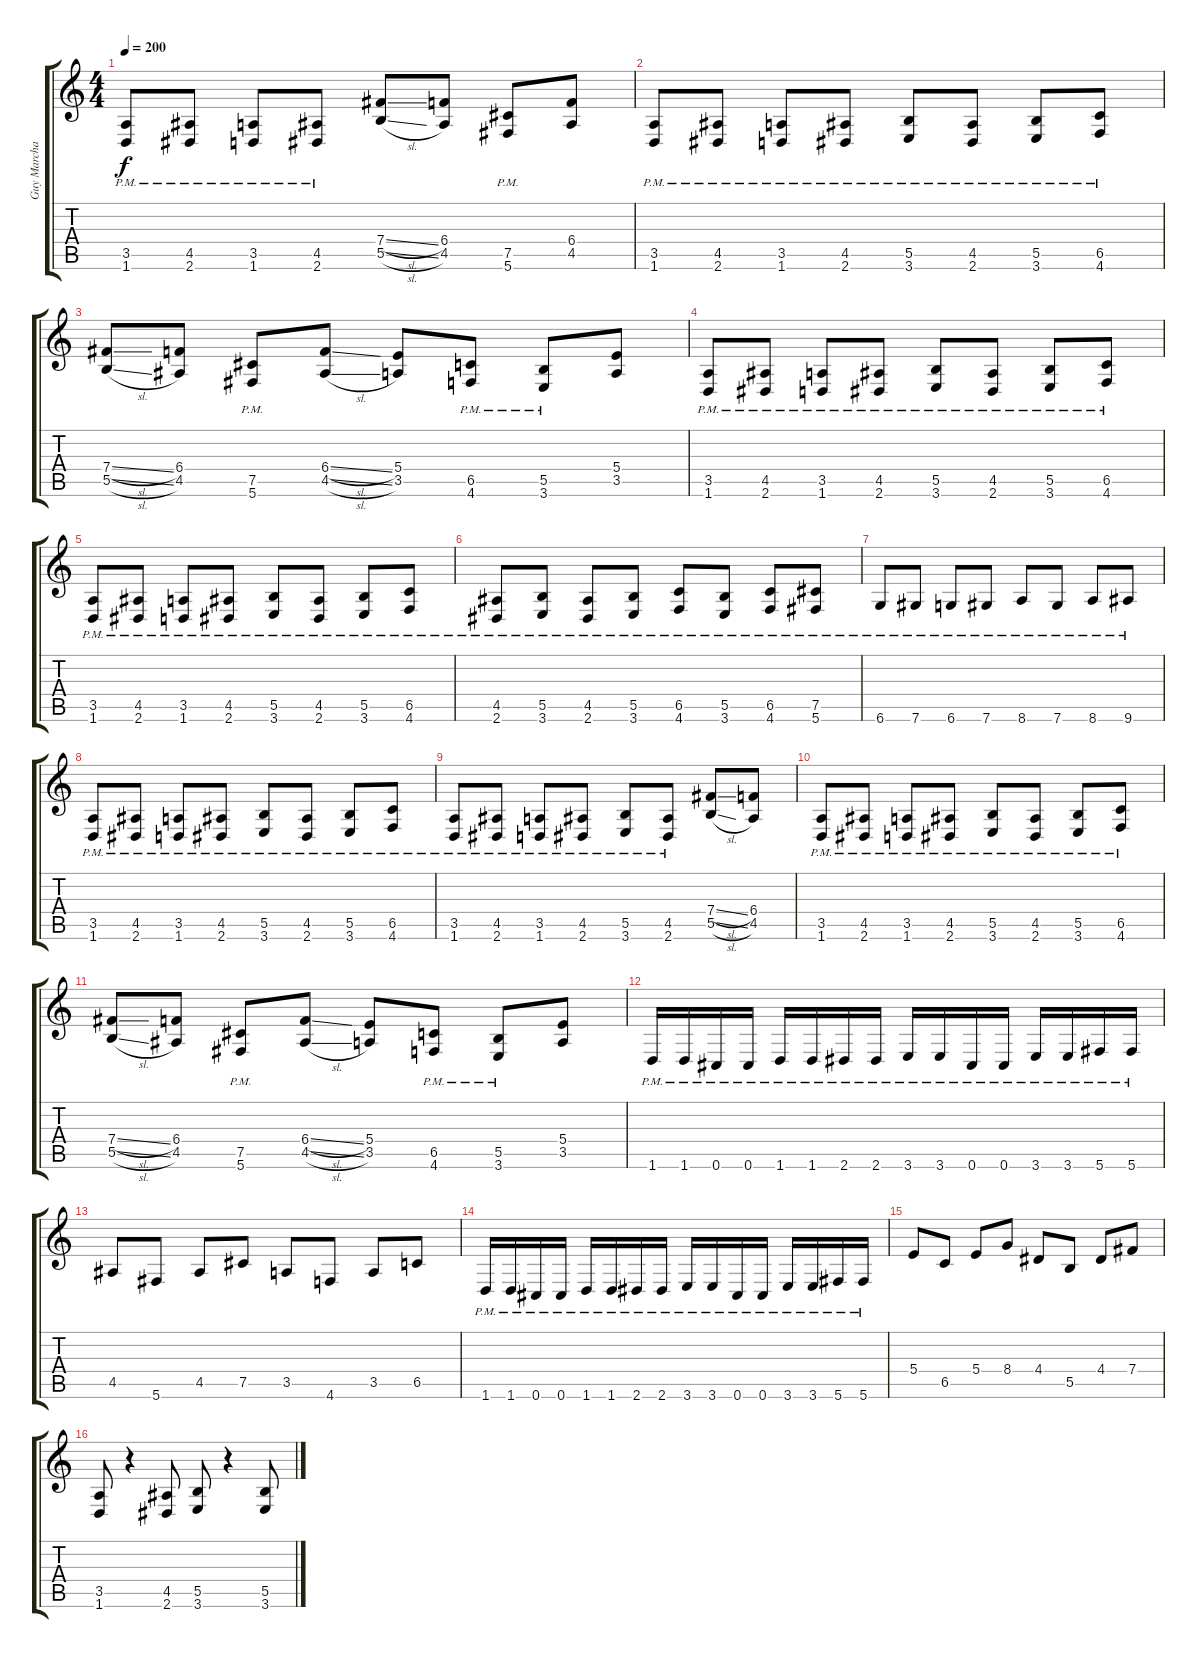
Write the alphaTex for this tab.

\track ("Guy Marchais" "Guy Marcha") {instrument distortionguitar}
\staff {score tabs}
\tuning (Db4 Ab3 E3 B2 Gb2 Db2) {hide}
\ts (4 4)
\tempo 200
\clef g2
\ks c
(3.5{pm} 1.6{pm}).8{dy f} (4.5{pm} 2.6{pm}).8 (3.5{pm} 1.6{pm}).8 (4.5{pm} 2.6{pm}).8 (7.4{sl} 5.5{sl}).8 (6.4 4.5).8 (7.5{pm} 5.6{pm}).8 (6.4 4.5).8 |
(3.5{pm} 1.6{pm}).8 (4.5{pm} 2.6{pm}).8 (3.5{pm} 1.6{pm}).8 (4.5{pm} 2.6{pm}).8 (5.5{pm} 3.6{pm}).8 (4.5{pm} 2.6{pm}).8 (5.5{pm} 3.6{pm}).8 (6.5{pm} 4.6{pm}).8 |
(7.4{sl} 5.5{sl}).8 (6.4 4.5).8 (7.5{pm} 5.6{pm}).8 (6.4{sl} 4.5{sl}).8 (5.4 3.5).8 (6.5{pm} 4.6{pm}).8 (5.5{pm} 3.6{pm}).8 (5.4 3.5).8 |
(3.5{pm} 1.6{pm}).8 (4.5{pm} 2.6{pm}).8 (3.5{pm} 1.6{pm}).8 (4.5{pm} 2.6{pm}).8 (5.5{pm} 3.6{pm}).8 (4.5{pm} 2.6{pm}).8 (5.5{pm} 3.6{pm}).8 (6.5{pm} 4.6{pm}).8 |
(3.5{pm} 1.6{pm}).8 (4.5{pm} 2.6{pm}).8 (3.5{pm} 1.6{pm}).8 (4.5{pm} 2.6{pm}).8 (5.5{pm} 3.6{pm}).8 (4.5{pm} 2.6{pm}).8 (5.5{pm} 3.6{pm}).8 (6.5{pm} 4.6{pm}).8 |
(4.5{pm} 2.6{pm}).8 (5.5{pm} 3.6{pm}).8 (4.5{pm} 2.6{pm}).8 (5.5{pm} 3.6{pm}).8 (6.5{pm} 4.6{pm}).8 (5.5{pm} 3.6{pm}).8 (6.5{pm} 4.6{pm}).8 (7.5{pm} 5.6{pm}).8 |
6.6{pm}.8 7.6{pm}.8 6.6{pm}.8 7.6{pm}.8 8.6{pm}.8 7.6{pm}.8 8.6{pm}.8 9.6{pm}.8 |
(3.5{pm} 1.6{pm}).8 (4.5{pm} 2.6{pm}).8 (3.5{pm} 1.6{pm}).8 (4.5{pm} 2.6{pm}).8 (5.5{pm} 3.6{pm}).8 (4.5{pm} 2.6{pm}).8 (5.5{pm} 3.6{pm}).8 (6.5{pm} 4.6{pm}).8 |
(3.5{pm} 1.6{pm}).8 (4.5{pm} 2.6{pm}).8 (3.5{pm} 1.6{pm}).8 (4.5{pm} 2.6{pm}).8 (5.5{pm} 3.6{pm}).8 (4.5{pm} 2.6{pm}).8 (7.4{sl} 5.5{sl}).8 (6.4 4.5).8 |
(3.5{pm} 1.6{pm}).8 (4.5{pm} 2.6{pm}).8 (3.5{pm} 1.6{pm}).8 (4.5{pm} 2.6{pm}).8 (5.5{pm} 3.6{pm}).8 (4.5{pm} 2.6{pm}).8 (5.5{pm} 3.6{pm}).8 (6.5{pm} 4.6{pm}).8 |
(7.4{sl} 5.5{sl}).8 (6.4 4.5).8 (7.5{pm} 5.6{pm}).8 (6.4{sl} 4.5{sl}).8 (5.4 3.5).8 (6.5{pm} 4.6{pm}).8 (5.5{pm} 3.6{pm}).8 (5.4 3.5).8 |
1.6{pm}.16 1.6{pm}.16 0.6{pm}.16 0.6{pm}.16 1.6{pm}.16 1.6{pm}.16 2.6{pm}.16 2.6{pm}.16 3.6{pm}.16 3.6{pm}.16 0.6{pm}.16 0.6{pm}.16 3.6{pm}.16 3.6{pm}.16 5.6{pm}.16 5.6{pm}.16 |
4.5.8 5.6.8 4.5.8 7.5.8 3.5.8 4.6.8 3.5.8 6.5.8 |
1.6{pm}.16 1.6{pm}.16 0.6{pm}.16 0.6{pm}.16 1.6{pm}.16 1.6{pm}.16 2.6{pm}.16 2.6{pm}.16 3.6{pm}.16 3.6{pm}.16 0.6{pm}.16 0.6{pm}.16 3.6{pm}.16 3.6{pm}.16 5.6{pm}.16 5.6{pm}.16 |
5.4.8 6.5.8 5.4.8 8.4.8 4.4.8 5.5.8 4.4.8 7.4.8 |
(3.5 1.6).8 r.4 (4.5 2.6).8 (5.5 3.6).8 r.4 (5.5 3.6).8
